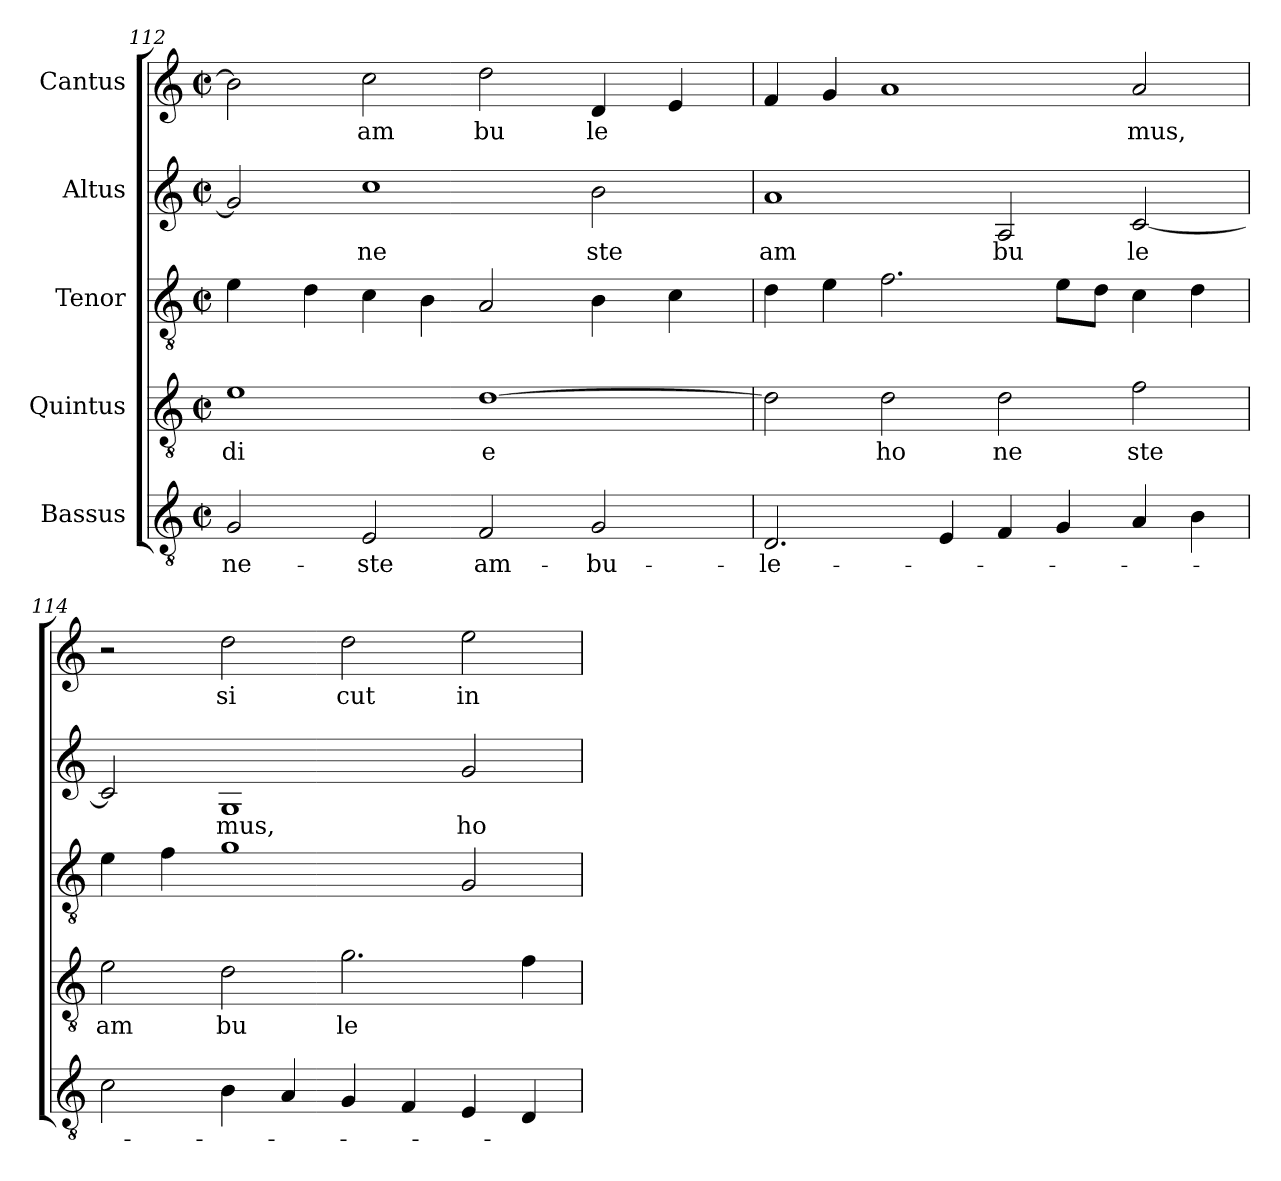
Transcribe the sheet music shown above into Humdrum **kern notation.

**kern	**text	**kern	**text	**kern	**kern	**text	**kern	**text
*part5	*part5	*part4	*part4	*part3	*part2	*part2	*part1	*part1
*staff5	*staff5	*staff4	*staff4	*staff3	*staff2	*staff2	*staff1	*staff1
*I"Bassus	*	*I"Quintus	*	*I"Tenor	*I"Altus	*	*I"Cantus	*
!!LO:PB:g=z
*clefGv2	*	*clefGv2	*	*clefGv2	*clefG2	*	*clefG2	*
*M2/2	*	*M2/2	*	*M2/2	*M2/2	*	*M2/2	*
*met(c|)	*	*met(c|)	*	*met(c|)	*met(c|)	*	*met(c|)	*
=112	=112	=112	=112	=112	=112	=112	=112	=112
!	!LO:LY:b:cj	!	!LO:LY:b:cj	!	!	!	!	!
*	*	*	*	*^	*	*	*	*
2G/	ne-	1e	di	4e\	16..ryy	2g/]	.	2b\]	.
.	.	.	.	.	1ryy	.	.	.	.
.	.	.	.	4d\	.	.	.	.	.
!	!LO:LY:b:cj	!	!	!	!	!	!LO:LY:b:cj	!	!LO:LY:b:cj
2E/	-ste	.	.	4c\	.	1cc	ne	2cc\	am
.	.	.	.	4B\	.	.	.	.	.
!	!LO:LY:b:cj	!	!LO:LY:b:rj	!	!	!	!	!	!LO:LY:b:cj
2F/	am-	[>1d	e	2A/	.	.	.	2dd\	bu
.	.	.	.	.	2ryy	.	.	.	.
!	!LO:LY:b:cj	!	!	!	!	!	!LO:LY:b:cj	!	!LO:LY:b:cj
2G/	-bu-	.	.	4B\	.	2b\	ste	4d/	le
.	.	.	.	.	4ryy	.	.	.	.
.	.	.	.	4c\	.	.	.	4e/	.
.	.	.	.	.	8ryy	.	.	.	.
.	.	.	.	.	64ryy	.	.	.	.
=113	=113	=113	=113	=113	=113	=113	=113	=113	=113
!	!LO:LY:b:cj	!	!	!	!	!	!LO:LY:b:cj	!	!
*	*	*	*	*v	*v	*	*	*	*
2.D/	-le-	2d\]	.	4d\	1a	am	4f/	.
.	.	.	.	4e\	.	.	4g/	.
!	!	!	!LO:LY:b:cj	!	!	!	!	!
.	.	2d\	ho	2.f\	.	.	1a	.
4E/	.	.	.	.	.	.	.	.
!	!	!	!LO:LY:b:cj	!	!	!LO:LY:b:cj	!	!
4F/	.	2d\	ne	.	2A/	bu	.	.
4G/	.	.	.	8e\L	.	.	.	.
.	.	.	.	8d\J	.	.	.	.
!	!	!	!LO:LY:b:cj	!	!	!LO:LY:b:cj	!	!LO:LY:b:cj
4A/	.	2f\	ste	4c\	[<2c/	le	2a/	mus,
4B\	.	.	.	4d\	.	.	.	.
=114	=114	=114	=114	=114	=114	=114	=114	=114
!	!	!	!LO:LY:b:cj	!	!	!	!	!
2c\	.	2e\	am	4e\	2c/]	.	2r	.
.	.	.	.	4f\	.	.	.	.
!	!	!	!LO:LY:b:cj	!	!	!LO:LY:b:cj	!	!LO:LY:b:cj
4B\	.	2d\	bu	1g	1G	mus,	2dd\	si
4A/	.	.	.	.	.	.	.	.
!	!	!	!LO:LY:b:cj	!	!	!	!	!LO:LY:b:cj
4G/	.	2.g\	le	.	.	.	2dd\	cut
4F/	.	.	.	.	.	.	.	.
!	!	!	!	!	!	!LO:LY:b:cj	!	!LO:LY:b:cj
4E/	.	.	.	2G/	2g/	ho	2ee\	in
4D/	.	4f\	.	.	.	.	.	.
=	=	=	=	=	=	=	=	=
*-	*-	*-	*-	*-	*-	*-	*-	*-
